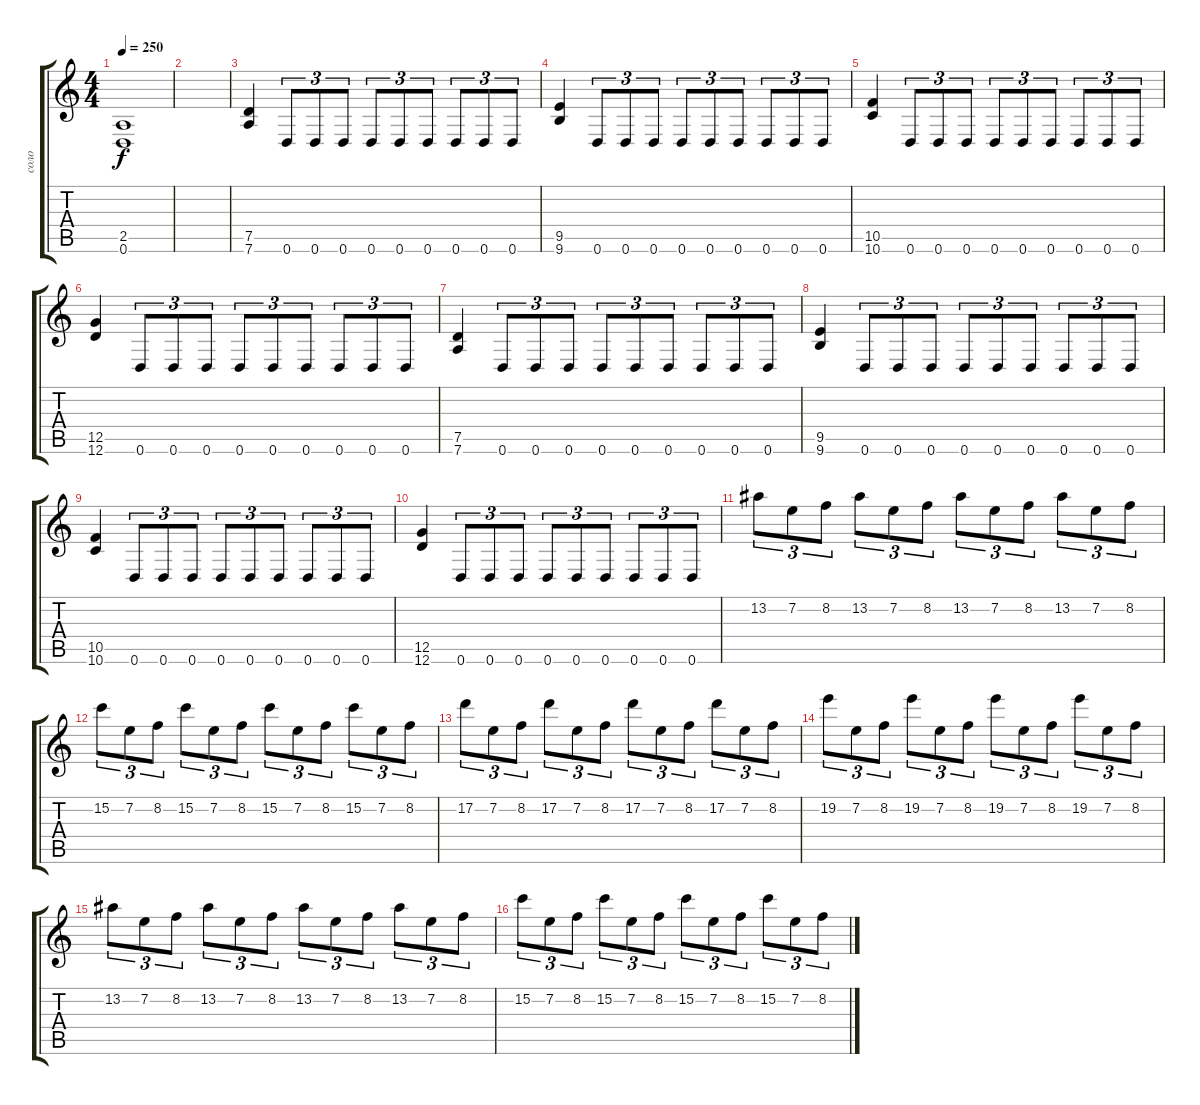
\track ("соло" "соло") {instrument distortionguitar}
\staff {score tabs}
\tuning (D4 A3 F3 C3 G2 D2) {hide}
\ts (4 4)
\tempo 250
\clef g2
\ks c
(2.5 0.6).1{dy f} |
|
(7.5 7.6).4 0.6.8{tu (3 2)} 0.6.8{tu (3 2)} 0.6.8{tu (3 2)} 0.6.8{tu (3 2)} 0.6.8{tu (3 2)} 0.6.8{tu (3 2)} 0.6.8{tu (3 2)} 0.6.8{tu (3 2)} 0.6.8{tu (3 2)} |
(9.5 9.6).4 0.6.8{tu (3 2)} 0.6.8{tu (3 2)} 0.6.8{tu (3 2)} 0.6.8{tu (3 2)} 0.6.8{tu (3 2)} 0.6.8{tu (3 2)} 0.6.8{tu (3 2)} 0.6.8{tu (3 2)} 0.6.8{tu (3 2)} |
(10.5 10.6).4 0.6.8{tu (3 2)} 0.6.8{tu (3 2)} 0.6.8{tu (3 2)} 0.6.8{tu (3 2)} 0.6.8{tu (3 2)} 0.6.8{tu (3 2)} 0.6.8{tu (3 2)} 0.6.8{tu (3 2)} 0.6.8{tu (3 2)} |
(12.5 12.6).4 0.6.8{tu (3 2)} 0.6.8{tu (3 2)} 0.6.8{tu (3 2)} 0.6.8{tu (3 2)} 0.6.8{tu (3 2)} 0.6.8{tu (3 2)} 0.6.8{tu (3 2)} 0.6.8{tu (3 2)} 0.6.8{tu (3 2)} |
(7.5 7.6).4 0.6.8{tu (3 2)} 0.6.8{tu (3 2)} 0.6.8{tu (3 2)} 0.6.8{tu (3 2)} 0.6.8{tu (3 2)} 0.6.8{tu (3 2)} 0.6.8{tu (3 2)} 0.6.8{tu (3 2)} 0.6.8{tu (3 2)} |
(9.5 9.6).4 0.6.8{tu (3 2)} 0.6.8{tu (3 2)} 0.6.8{tu (3 2)} 0.6.8{tu (3 2)} 0.6.8{tu (3 2)} 0.6.8{tu (3 2)} 0.6.8{tu (3 2)} 0.6.8{tu (3 2)} 0.6.8{tu (3 2)} |
(10.5 10.6).4 0.6.8{tu (3 2)} 0.6.8{tu (3 2)} 0.6.8{tu (3 2)} 0.6.8{tu (3 2)} 0.6.8{tu (3 2)} 0.6.8{tu (3 2)} 0.6.8{tu (3 2)} 0.6.8{tu (3 2)} 0.6.8{tu (3 2)} |
(12.5 12.6).4 0.6.8{tu (3 2)} 0.6.8{tu (3 2)} 0.6.8{tu (3 2)} 0.6.8{tu (3 2)} 0.6.8{tu (3 2)} 0.6.8{tu (3 2)} 0.6.8{tu (3 2)} 0.6.8{tu (3 2)} 0.6.8{tu (3 2)} |
13.2.8{tu (3 2)} 7.2.8{tu (3 2)} 8.2.8{tu (3 2)} 13.2.8{tu (3 2)} 7.2.8{tu (3 2)} 8.2.8{tu (3 2)} 13.2.8{tu (3 2)} 7.2.8{tu (3 2)} 8.2.8{tu (3 2)} 13.2.8{tu (3 2)} 7.2.8{tu (3 2)} 8.2.8{tu (3 2)} |
15.2.8{tu (3 2)} 7.2.8{tu (3 2)} 8.2.8{tu (3 2)} 15.2.8{tu (3 2)} 7.2.8{tu (3 2)} 8.2.8{tu (3 2)} 15.2.8{tu (3 2)} 7.2.8{tu (3 2)} 8.2.8{tu (3 2)} 15.2.8{tu (3 2)} 7.2.8{tu (3 2)} 8.2.8{tu (3 2)} |
17.2.8{tu (3 2)} 7.2.8{tu (3 2)} 8.2.8{tu (3 2)} 17.2.8{tu (3 2)} 7.2.8{tu (3 2)} 8.2.8{tu (3 2)} 17.2.8{tu (3 2)} 7.2.8{tu (3 2)} 8.2.8{tu (3 2)} 17.2.8{tu (3 2)} 7.2.8{tu (3 2)} 8.2.8{tu (3 2)} |
19.2.8{tu (3 2)} 7.2.8{tu (3 2)} 8.2.8{tu (3 2)} 19.2.8{tu (3 2)} 7.2.8{tu (3 2)} 8.2.8{tu (3 2)} 19.2.8{tu (3 2)} 7.2.8{tu (3 2)} 8.2.8{tu (3 2)} 19.2.8{tu (3 2)} 7.2.8{tu (3 2)} 8.2.8{tu (3 2)} |
13.2.8{tu (3 2)} 7.2.8{tu (3 2)} 8.2.8{tu (3 2)} 13.2.8{tu (3 2)} 7.2.8{tu (3 2)} 8.2.8{tu (3 2)} 13.2.8{tu (3 2)} 7.2.8{tu (3 2)} 8.2.8{tu (3 2)} 13.2.8{tu (3 2)} 7.2.8{tu (3 2)} 8.2.8{tu (3 2)} |
15.2.8{tu (3 2)} 7.2.8{tu (3 2)} 8.2.8{tu (3 2)} 15.2.8{tu (3 2)} 7.2.8{tu (3 2)} 8.2.8{tu (3 2)} 15.2.8{tu (3 2)} 7.2.8{tu (3 2)} 8.2.8{tu (3 2)} 15.2.8{tu (3 2)} 7.2.8{tu (3 2)} 8.2.8{tu (3 2)}
